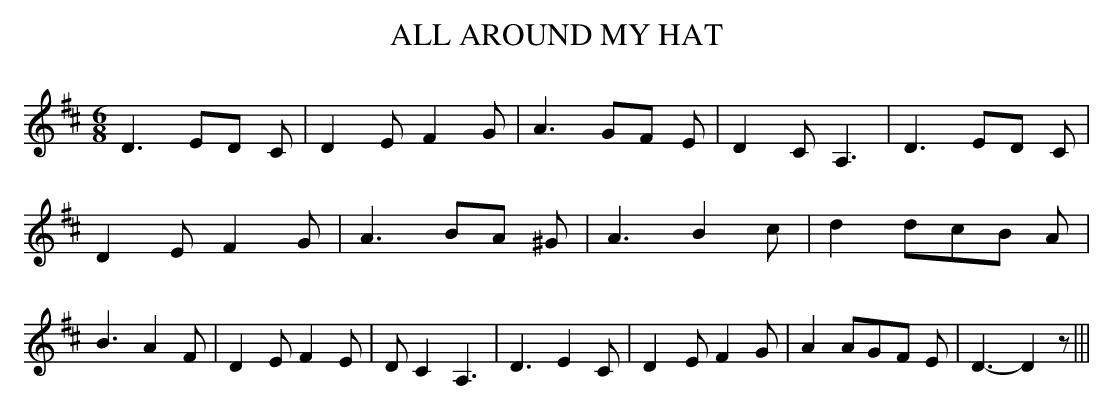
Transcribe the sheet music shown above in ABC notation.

X:1
T:ALL AROUND MY HAT
M:6/8
L:1/8
K:D
 D3E-D C| D2 E F2 G| A3G-F E| D2 C A,3| D3E-D C| D2 E F2 G| A3B-A ^G|\
 A3 B2 c| d2 dc-B A| B3 A2 F| D2 E F2 E| D C2 A,3| D3 E2 C| D2- E F2 G|\
 A2 AG-F E| D3- D2 z|||
